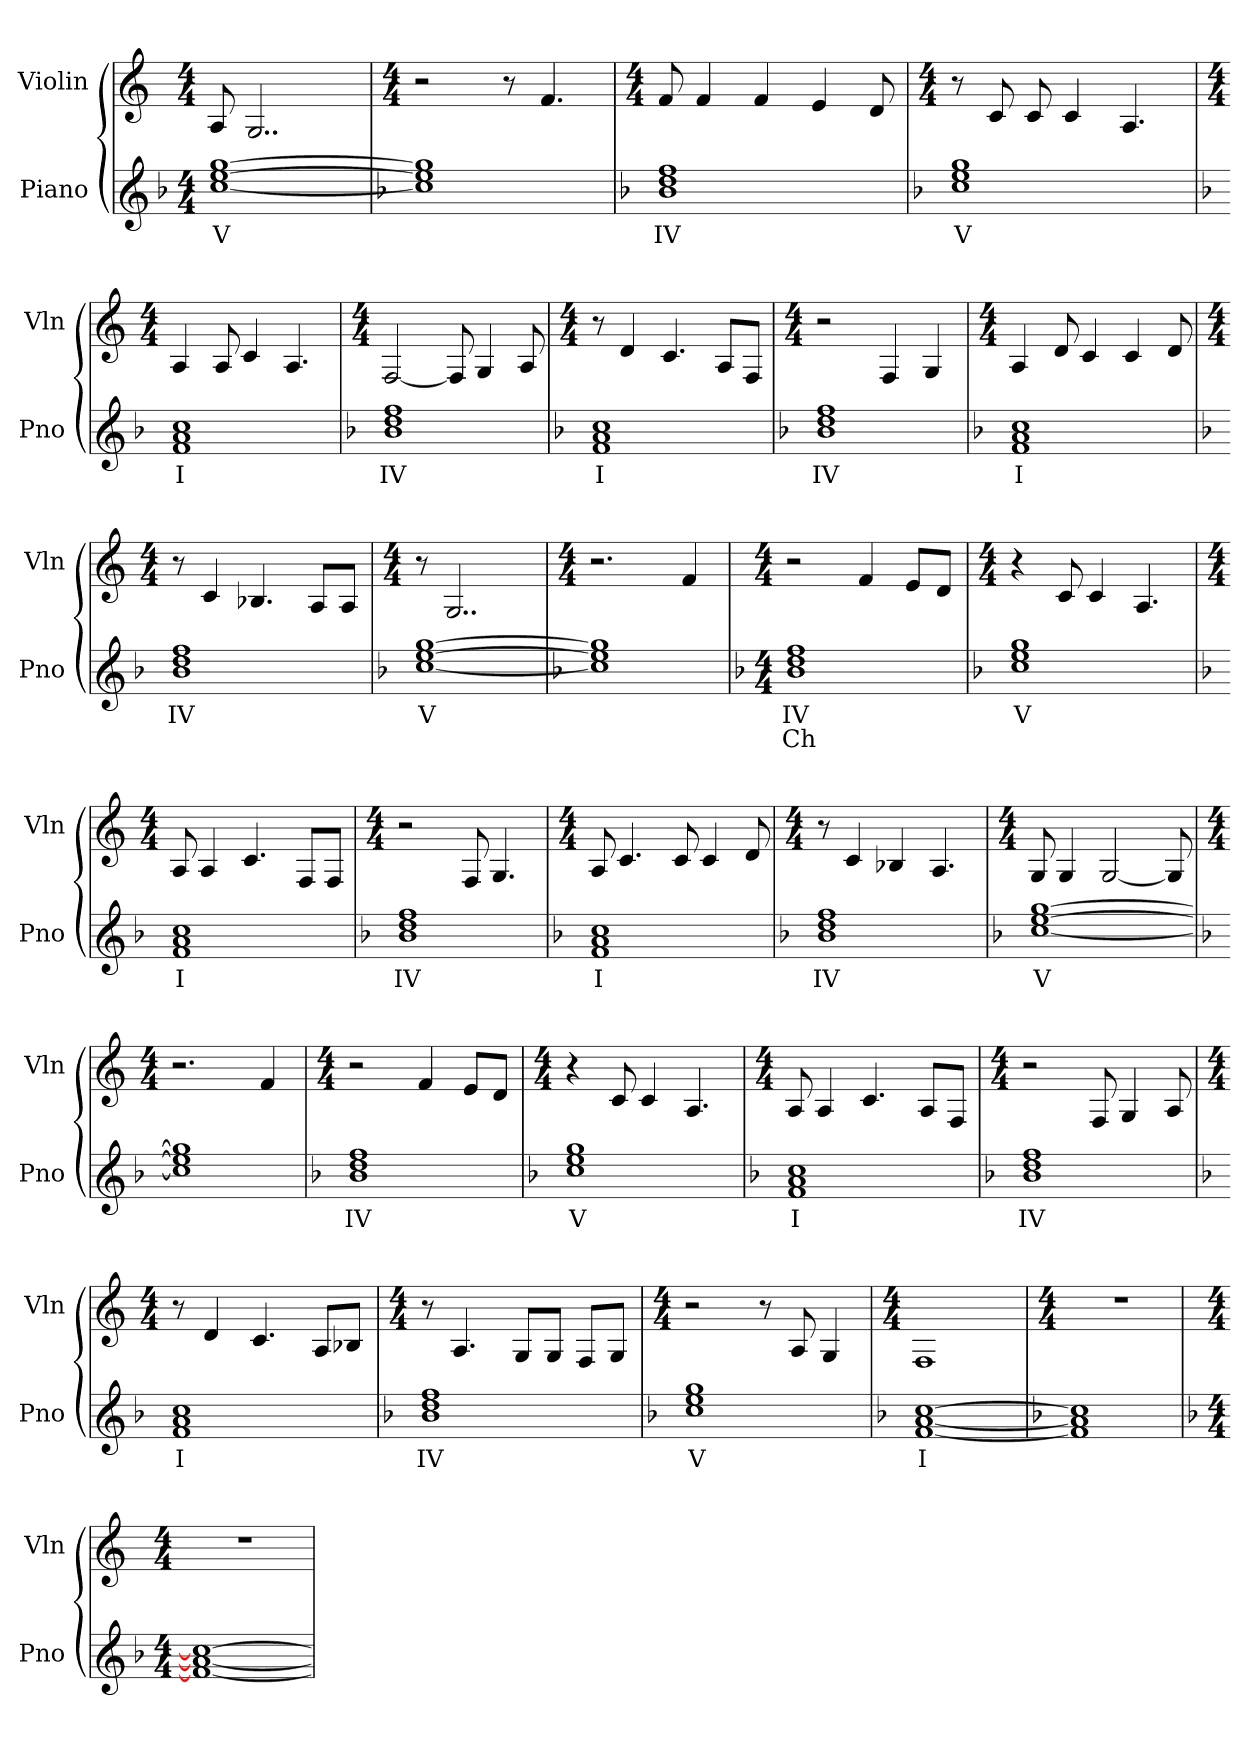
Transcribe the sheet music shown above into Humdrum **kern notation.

**kern	**text	**text	**kern
*part2	*part2	*part2	*part1
*staff2	*staff2	*staff2	*staff1
*I"Piano	*	*	*I"Violin
*I'Pno	*	*	*I'Vln
*k[b-]	*	*	*
*F:	*	*	*
*M4/4	*	*	*M4/4
=	=	=	=
[1cc [1ee [1gg	V	.	8A
.	.	.	2..G
=	=	=	=
*k[b-]	*	*	*
*F:	*	*	*
*	*	*	*M4/4
1cc] 1ee] 1gg]	.	.	2r
.	.	.	8r
.	.	.	4.f
=	=	=	=
*k[b-]	*	*	*
*F:	*	*	*
*	*	*	*M4/4
1b- 1dd 1ff	IV	.	8f
.	.	.	4f
.	.	.	4f
.	.	.	4e
.	.	.	8d
=	=	=	=
*k[b-]	*	*	*
*F:	*	*	*
*	*	*	*M4/4
1cc 1ee 1gg	V	.	8r
.	.	.	8c
.	.	.	8c
.	.	.	4c
.	.	.	4.A
=	=	=	=
*k[b-]	*	*	*
*F:	*	*	*
*	*	*	*M4/4
1f 1a 1cc	I	.	4A
.	.	.	8A
.	.	.	4c
.	.	.	4.A
=	=	=	=
*k[b-]	*	*	*
*F:	*	*	*
*	*	*	*M4/4
1b- 1dd 1ff	IV	.	[2F
.	.	.	8F]
.	.	.	4G
.	.	.	8A
=	=	=	=
*k[b-]	*	*	*
*F:	*	*	*
*	*	*	*M4/4
1f 1a 1cc	I	.	8r
.	.	.	4d
.	.	.	4.c
.	.	.	8AL
.	.	.	8FJ
=	=	=	=
*k[b-]	*	*	*
*F:	*	*	*
*	*	*	*M4/4
1b- 1dd 1ff	IV	.	2r
.	.	.	4F
.	.	.	4G
=	=	=	=
*k[b-]	*	*	*
*F:	*	*	*
*	*	*	*M4/4
1f 1a 1cc	I	.	4A
.	.	.	8d
.	.	.	4c
.	.	.	4c
.	.	.	8d
=	=	=	=
*k[b-]	*	*	*
*F:	*	*	*
*	*	*	*M4/4
1b- 1dd 1ff	IV	.	8r
.	.	.	4c
.	.	.	4.B-X
.	.	.	8AL
.	.	.	8AJ
=	=	=	=
*k[b-]	*	*	*
*F:	*	*	*
*	*	*	*M4/4
[1cc [1ee [1gg	V	.	8r
.	.	.	2..G
=	=	=	=
*k[b-]	*	*	*
*F:	*	*	*
*	*	*	*M4/4
1cc] 1ee] 1gg]	.	.	2.r
.	.	.	4f
=	=	=	=
*k[b-]	*	*	*
*F:	*	*	*
*M4/4	*	*	*M4/4
1b- 1dd 1ff	IV	Ch	2r
.	.	.	4f
.	.	.	8eL
.	.	.	8dJ
=	=	=	=
*k[b-]	*	*	*
*F:	*	*	*
*	*	*	*M4/4
1cc 1ee 1gg	V	.	4r
.	.	.	8c
.	.	.	4c
.	.	.	4.A
=	=	=	=
*k[b-]	*	*	*
*F:	*	*	*
*	*	*	*M4/4
1f 1a 1cc	I	.	8A
.	.	.	4A
.	.	.	4.c
.	.	.	8FL
.	.	.	8FJ
=	=	=	=
*k[b-]	*	*	*
*F:	*	*	*
*	*	*	*M4/4
1b- 1dd 1ff	IV	.	2r
.	.	.	8F
.	.	.	4.G
=	=	=	=
*k[b-]	*	*	*
*F:	*	*	*
*	*	*	*M4/4
1f 1a 1cc	I	.	8A
.	.	.	4.c
.	.	.	8c
.	.	.	4c
.	.	.	8d
=	=	=	=
*k[b-]	*	*	*
*F:	*	*	*
*	*	*	*M4/4
1b- 1dd 1ff	IV	.	8r
.	.	.	4c
.	.	.	4B-X
.	.	.	4.A
=	=	=	=
*k[b-]	*	*	*
*F:	*	*	*
*	*	*	*M4/4
[1cc [1ee [1gg	V	.	8G
.	.	.	4G
.	.	.	[2G
.	.	.	8G]
=	=	=	=
*k[b-]	*	*	*
*F:	*	*	*
*	*	*	*M4/4
1cc] 1ee] 1gg]	.	.	2.r
.	.	.	4f
=	=	=	=
*k[b-]	*	*	*
*F:	*	*	*
*	*	*	*M4/4
1b- 1dd 1ff	IV	.	2r
.	.	.	4f
.	.	.	8eL
.	.	.	8dJ
=	=	=	=
*k[b-]	*	*	*
*F:	*	*	*
*	*	*	*M4/4
1cc 1ee 1gg	V	.	4r
.	.	.	8c
.	.	.	4c
.	.	.	4.A
=	=	=	=
*k[b-]	*	*	*
*F:	*	*	*
*	*	*	*M4/4
1f 1a 1cc	I	.	8A
.	.	.	4A
.	.	.	4.c
.	.	.	8AL
.	.	.	8FJ
=	=	=	=
*k[b-]	*	*	*
*F:	*	*	*
*	*	*	*M4/4
1b- 1dd 1ff	IV	.	2r
.	.	.	8F
.	.	.	4G
.	.	.	8A
=	=	=	=
*k[b-]	*	*	*
*F:	*	*	*
*	*	*	*M4/4
1f 1a 1cc	I	.	8r
.	.	.	4d
.	.	.	4.c
.	.	.	8AL
.	.	.	8B-XJ
=	=	=	=
*k[b-]	*	*	*
*F:	*	*	*
*	*	*	*M4/4
1b- 1dd 1ff	IV	.	8r
.	.	.	4.A
.	.	.	8GL
.	.	.	8GJ
.	.	.	8FL
.	.	.	8GJ
=	=	=	=
*k[b-]	*	*	*
*F:	*	*	*
*	*	*	*M4/4
1cc 1ee 1gg	V	.	2r
.	.	.	8r
.	.	.	8A
.	.	.	4G
=	=	=	=
*k[b-]	*	*	*
*F:	*	*	*
*	*	*	*M4/4
[1f [1a [1cc	I	.	1F
=	=	=	=
*k[b-]	*	*	*
*F:	*	*	*
*	*	*	*M4/4
1f] 1a] 1cc]	.	.	1r
=	=	=	=
*k[b-]	*	*	*
*F:	*	*	*
*M4/4	*	*	*M4/4
1f_ 1a_ 1cc_	.	.	1r
=	=	=	=
*-	*-	*-	*-
